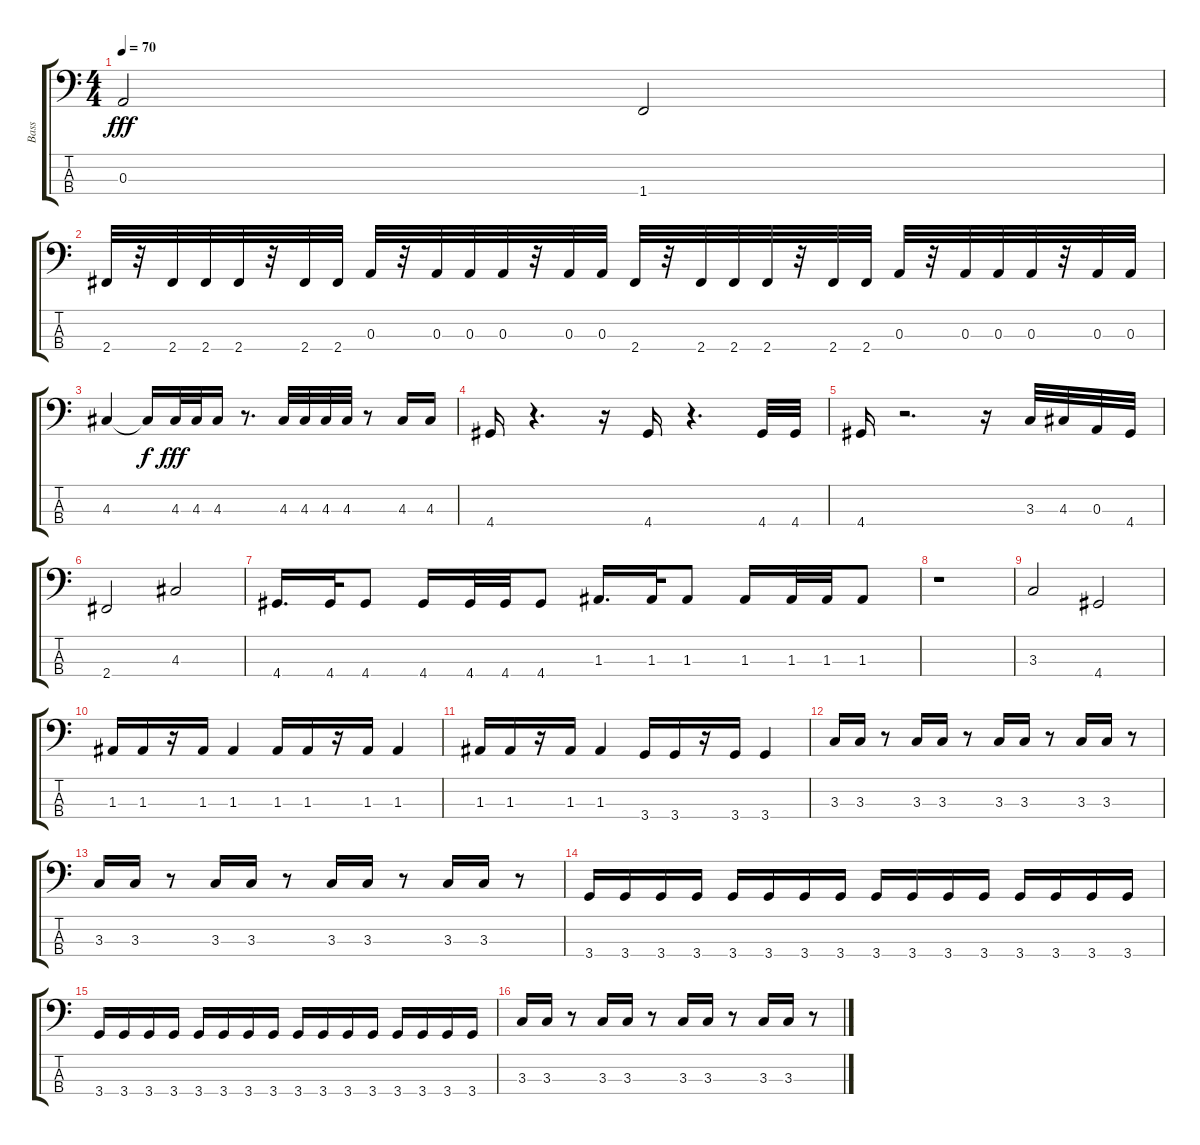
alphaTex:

\track ("Bass" "Bass") {instrument electricbasspick}
\staff {score tabs}
\tuning (G2 D2 A1 E1) {hide}
\ts (4 4)
\tempo 70
\clef f4
\ks c
0.3.2{dy fff} 1.4.2 |
2.4.32 r.32 2.4.32 2.4.32 2.4.32 r.32 2.4.32 2.4.32 0.3.32 r.32 0.3.32 0.3.32 0.3.32 r.32 0.3.32 0.3.32 2.4.32 r.32 2.4.32 2.4.32 2.4.32 r.32 2.4.32 2.4.32 0.3.32 r.32 0.3.32 0.3.32 0.3.32 r.32 0.3.32 0.3.32 |
4.3.4 4.3{t}.16{dy f} 4.3.32{dy fff} 4.3.32 4.3.16 r.8{d} 4.3.32 4.3.32 4.3.32 4.3.32 r.8 4.3.16 4.3.16 |
4.4.16 r.4{d} r.16 4.4.16 r.4{d} 4.4.32 4.4.32 |
4.4.16 r.2{d} r.16 3.3.32 4.3.32 0.3.32 4.4.32 |
2.4.2 4.3.2 |
4.4.16{d} 4.4.32 4.4.8 4.4.16 4.4.32 4.4.32 4.4.8 1.3.16{d} 1.3.32 1.3.8 1.3.16 1.3.32 1.3.32 1.3.8 |
r.1 |
3.3.2 4.4.2 |
1.3.16 1.3.16 r.16 1.3.16 1.3.4 1.3.16 1.3.16 r.16 1.3.16 1.3.4 |
1.3.16 1.3.16 r.16 1.3.16 1.3.4 3.4.16 3.4.16 r.16 3.4.16 3.4.4 |
3.3.16 3.3.16 r.8 3.3.16 3.3.16 r.8 3.3.16 3.3.16 r.8 3.3.16 3.3.16 r.8 |
3.3.16 3.3.16 r.8 3.3.16 3.3.16 r.8 3.3.16 3.3.16 r.8 3.3.16 3.3.16 r.8 |
3.4.16 3.4.16 3.4.16 3.4.16 3.4.16 3.4.16 3.4.16 3.4.16 3.4.16 3.4.16 3.4.16 3.4.16 3.4.16 3.4.16 3.4.16 3.4.16 |
3.4.16 3.4.16 3.4.16 3.4.16 3.4.16 3.4.16 3.4.16 3.4.16 3.4.16 3.4.16 3.4.16 3.4.16 3.4.16 3.4.16 3.4.16 3.4.16 |
3.3.16 3.3.16 r.8 3.3.16 3.3.16 r.8 3.3.16 3.3.16 r.8 3.3.16 3.3.16 r.8
